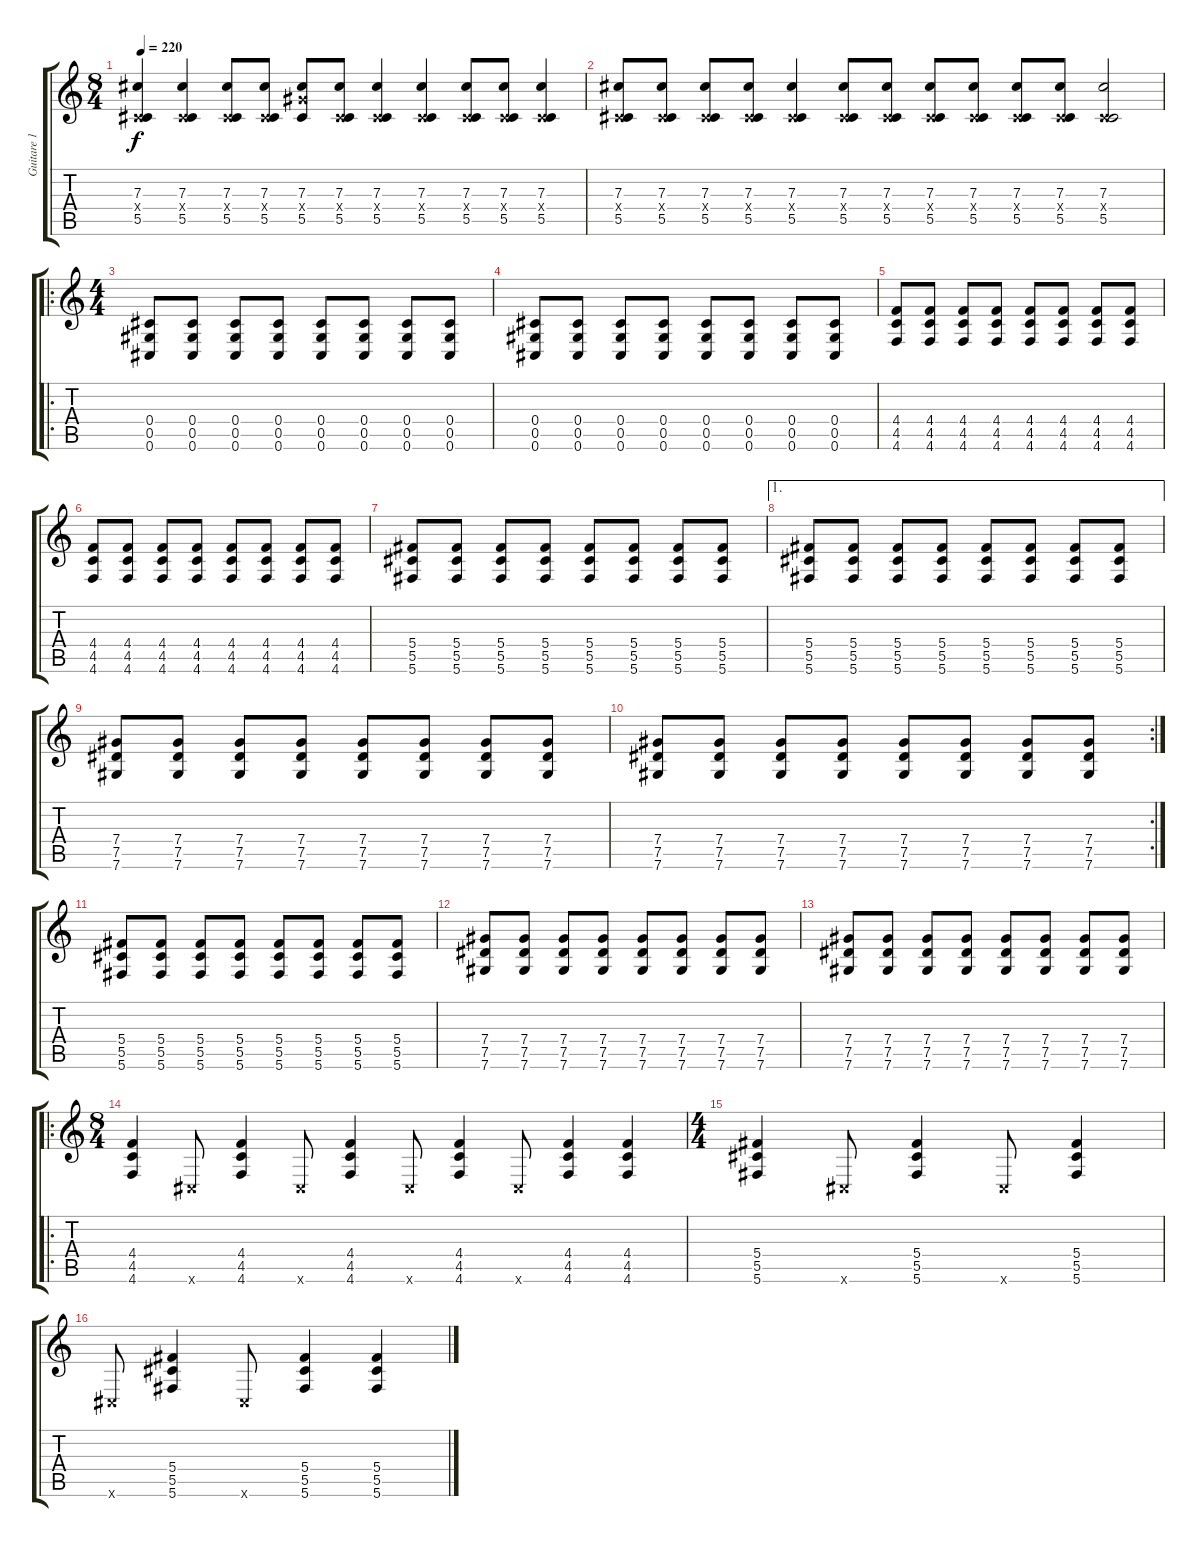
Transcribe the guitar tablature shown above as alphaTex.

\track ("Guitare 1" "Guitare 1") {instrument overdrivenguitar}
\staff {score tabs}
\tuning (Eb4 Bb3 Gb3 Db3 Ab2 Db2) {hide}
\ts (8 4)
\tempo 220
\clef g2
\ks c
(7.3 0.4{x} 5.5).4{dy f instrument overdrivenguitar} (7.3 0.4{x} 5.5).4 (7.3 0.4{x} 5.5).8 (7.3 0.4{x} 5.5).8 (7.3 7.4{x} 5.5).8 (7.3 0.4{x} 5.5).8 (7.3 0.4{x} 5.5).4 (7.3 0.4{x} 5.5).4 (7.3 0.4{x} 5.5).8 (7.3 0.4{x} 5.5).8 (7.3 0.4{x} 5.5).4 |
(7.3 0.4{x} 5.5).8 (7.3 0.4{x} 5.5).8 (7.3 0.4{x} 5.5).8 (7.3 0.4{x} 5.5).8 (7.3 0.4{x} 5.5).4 (7.3 0.4{x} 5.5).8 (7.3 0.4{x} 5.5).8 (7.3 0.4{x} 5.5).8 (7.3 0.4{x} 5.5).8 (7.3 0.4{x} 5.5).8 (7.3 0.4{x} 5.5).8 (7.3 0.4{x} 5.5).2 |
\ro
\ts (4 4)
(0.4 0.5 0.6).8{instrument electricguitarmuted} (0.4 0.5 0.6).8 (0.4 0.5 0.6).8 (0.4 0.5 0.6).8 (0.4 0.5 0.6).8 (0.4 0.5 0.6).8 (0.4 0.5 0.6).8 (0.4 0.5 0.6).8 |
(0.4 0.5 0.6).8 (0.4 0.5 0.6).8 (0.4 0.5 0.6).8 (0.4 0.5 0.6).8 (0.4 0.5 0.6).8 (0.4 0.5 0.6).8 (0.4 0.5 0.6).8 (0.4 0.5 0.6).8 |
(4.4 4.5 4.6).8 (4.4 4.5 4.6).8 (4.4 4.5 4.6).8 (4.4 4.5 4.6).8 (4.4 4.5 4.6).8 (4.4 4.5 4.6).8 (4.4 4.5 4.6).8 (4.4 4.5 4.6).8 |
(4.4 4.5 4.6).8 (4.4 4.5 4.6).8 (4.4 4.5 4.6).8 (4.4 4.5 4.6).8 (4.4 4.5 4.6).8 (4.4 4.5 4.6).8 (4.4 4.5 4.6).8 (4.4 4.5 4.6).8 |
(5.4 5.5 5.6).8 (5.4 5.5 5.6).8 (5.4 5.5 5.6).8 (5.4 5.5 5.6).8 (5.4 5.5 5.6).8 (5.4 5.5 5.6).8 (5.4 5.5 5.6).8 (5.4 5.5 5.6).8 |
\ae 1
(5.4 5.5 5.6).8 (5.4 5.5 5.6).8 (5.4 5.5 5.6).8 (5.4 5.5 5.6).8 (5.4 5.5 5.6).8 (5.4 5.5 5.6).8 (5.4 5.5 5.6).8 (5.4 5.5 5.6).8 |
(7.4 7.5 7.6).8 (7.4 7.5 7.6).8 (7.4 7.5 7.6).8 (7.4 7.5 7.6).8 (7.4 7.5 7.6).8 (7.4 7.5 7.6).8 (7.4 7.5 7.6).8 (7.4 7.5 7.6).8 |
\rc 2
(7.4 7.5 7.6).8 (7.4 7.5 7.6).8 (7.4 7.5 7.6).8 (7.4 7.5 7.6).8 (7.4 7.5 7.6).8 (7.4 7.5 7.6).8 (7.4 7.5 7.6).8 (7.4 7.5 7.6).8 |
(5.4 5.5 5.6).8 (5.4 5.5 5.6).8 (5.4 5.5 5.6).8 (5.4 5.5 5.6).8 (5.4 5.5 5.6).8 (5.4 5.5 5.6).8 (5.4 5.5 5.6).8 (5.4 5.5 5.6).8 |
(7.4 7.5 7.6).8 (7.4 7.5 7.6).8 (7.4 7.5 7.6).8 (7.4 7.5 7.6).8 (7.4 7.5 7.6).8 (7.4 7.5 7.6).8 (7.4 7.5 7.6).8 (7.4 7.5 7.6).8 |
(7.4 7.5 7.6).8 (7.4 7.5 7.6).8 (7.4 7.5 7.6).8 (7.4 7.5 7.6).8 (7.4 7.5 7.6).8 (7.4 7.5 7.6).8 (7.4 7.5 7.6).8 (7.4 7.5 7.6).8 |
\ro
\ts (8 4)
(4.4 4.5 4.6).4{balance 0 instrument overdrivenguitar} 0.6{x}.8 (4.4 4.5 4.6).4 0.6{x}.8 (4.4 4.5 4.6).4 0.6{x}.8 (4.4 4.5 4.6).4 0.6{x}.8 (4.4 4.5 4.6).4 (4.4 4.5 4.6).4 |
\ts (4 4)
(5.4 5.5 5.6).4 0.6{x}.8 (5.4 5.5 5.6).4 0.6{x}.8 (5.4 5.5 5.6).4 |
0.6{x}.8 (5.4 5.5 5.6).4 0.6{x}.8 (5.4 5.5 5.6).4 (5.4 5.5 5.6).4
